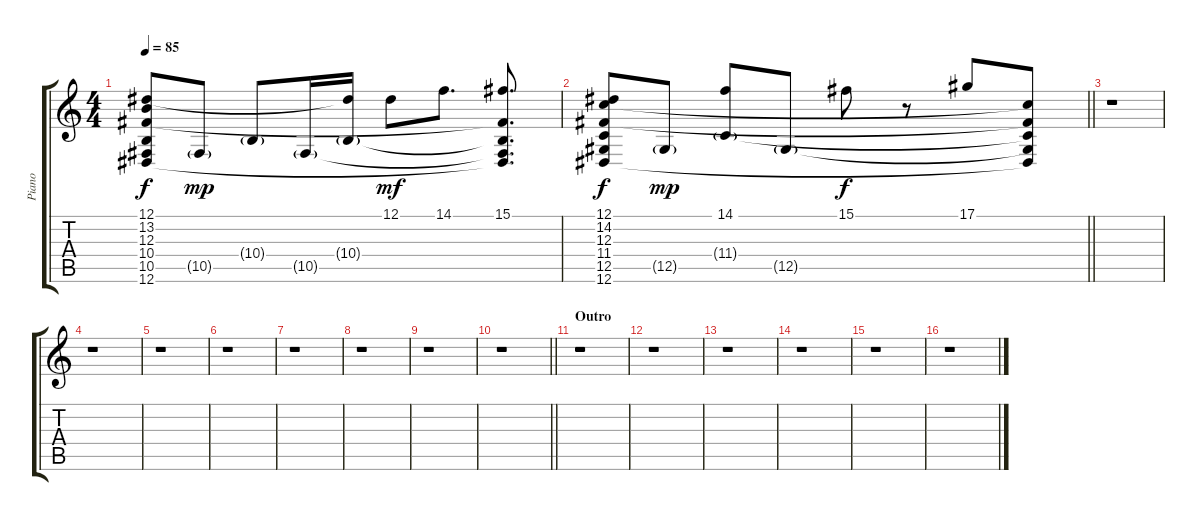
\track ("Piano" "Piano") {instrument brightacousticpiano}
\staff {score tabs}
\tuning (Eb4 Bb3 Gb3 Db3 Ab2 Eb2) {hide}
\ts (4 4)
\tempo 85
\clef g2
\ks c
(12.1 13.2 12.3 10.4 10.5 12.6).8{dy f} 10.5{g}.8{dy mp} 10.4{g}.8 10.5{g}.16 (12.1{t} 10.4{g}).16 12.1.8{dy mf} 14.1.8{d} (15.1 12.3{t} 10.4{t} 10.5{t} 12.6{t}).8{d} |
\barLineRight lightlight
(12.1 14.2 12.3 11.4 12.5 12.6).8{dy f} 12.5{g}.8{dy mp} (14.1 11.4{g}).8 12.5{g}.8 15.1.8{dy f} r.8 17.1.8 (14.2{t} 12.3{t} 11.4{t} 12.5{t} 12.6{t}).8 |
r.1 |
r.1 |
r.1 |
r.1 |
r.1 |
r.1 |
r.1 |
\barLineRight lightlight
r.1 |
\section ("" "Outro")
r.1 |
r.1 |
r.1 |
r.1 |
r.1 |
r.1
